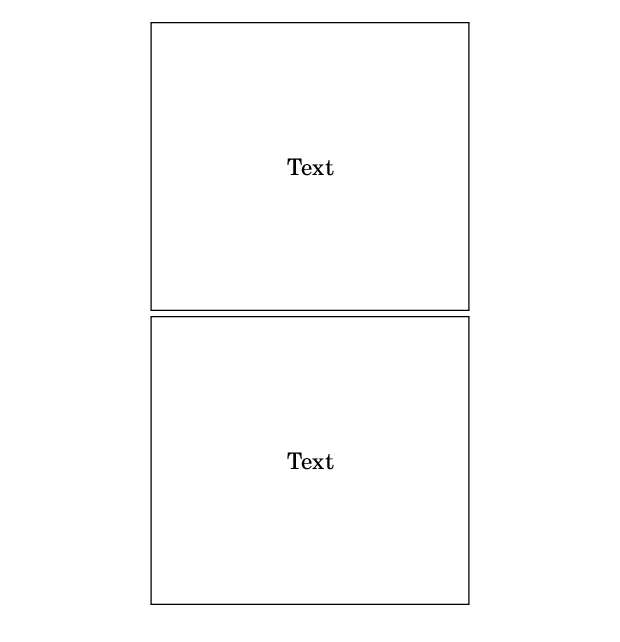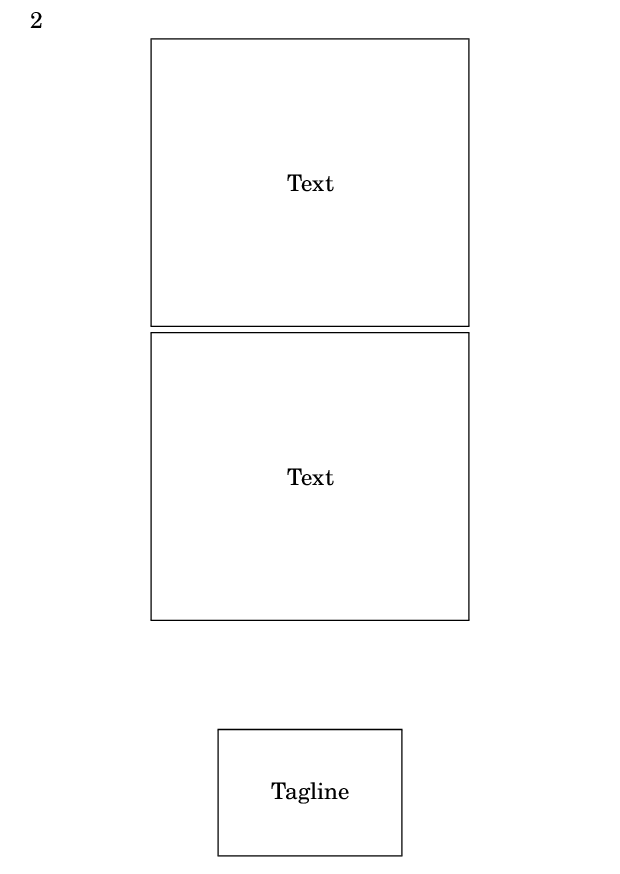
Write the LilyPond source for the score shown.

\version "2.16.0"
#(set-default-paper-size "a6")

\header {
  texidoc = "Minimal page breaker: special case when the last system is moved
to an other page when there is not enough space because of the tagline."
}

textBox = \markup \fill-line { \override #'(box-padding . 13) \box Text }

\book {
  \header {
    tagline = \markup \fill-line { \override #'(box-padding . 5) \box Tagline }
  }
  \paper {
    #(define page-breaking ly:minimal-breaking) 
  }

  \markup \textBox
  \markup \textBox
  \markup \textBox
  \markup \textBox
}
